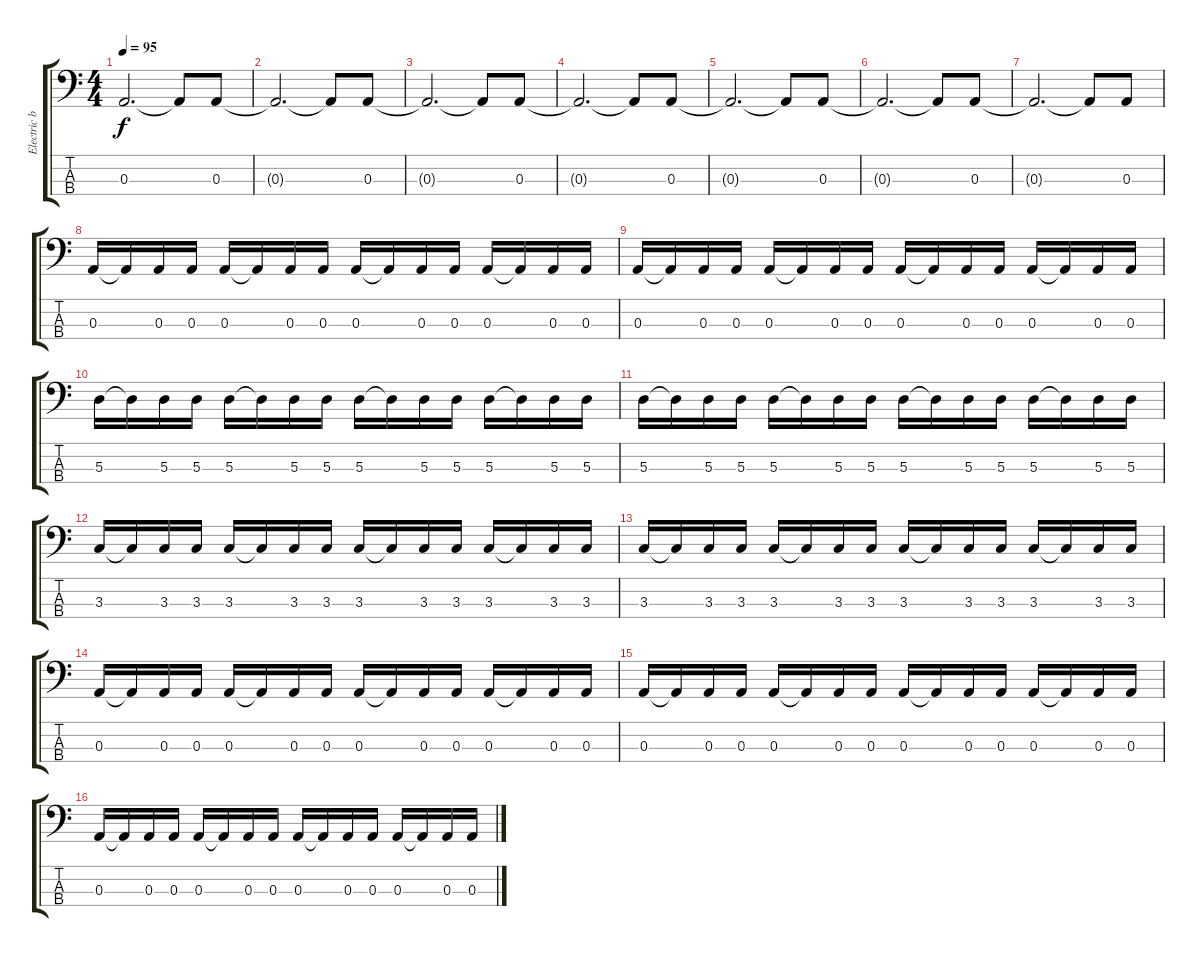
\track ("Electric bass" "Electric b") {instrument electricbassfinger}
\staff {score tabs}
\tuning (G2 D2 A1 E1) {hide}
\ts (4 4)
\tempo 95
\clef f4
\ks c
0.3{t}.2{d dy f} 0.3{t}.8 0.3.8 |
0.3{t}.2{d} 0.3{t}.8 0.3.8 |
0.3{t}.2{d} 0.3{t}.8 0.3.8 |
0.3{t}.2{d} 0.3{t}.8 0.3.8 |
0.3{t}.2{d} 0.3{t}.8 0.3.8 |
0.3{t}.2{d} 0.3{t}.8 0.3.8 |
0.3{t}.2{d} 0.3{t}.8 0.3.8 |
0.3.16 0.3{t}.16 0.3.16 0.3.16 0.3.16 0.3{t}.16 0.3.16 0.3.16 0.3.16 0.3{t}.16 0.3.16 0.3.16 0.3.16 0.3{t}.16 0.3.16 0.3.16 |
0.3.16 0.3{t}.16 0.3.16 0.3.16 0.3.16 0.3{t}.16 0.3.16 0.3.16 0.3.16 0.3{t}.16 0.3.16 0.3.16 0.3.16 0.3{t}.16 0.3.16 0.3.16 |
5.3.16 5.3{t}.16 5.3.16 5.3.16 5.3.16 5.3{t}.16 5.3.16 5.3.16 5.3.16 5.3{t}.16 5.3.16 5.3.16 5.3.16 5.3{t}.16 5.3.16 5.3.16 |
5.3.16 5.3{t}.16 5.3.16 5.3.16 5.3.16 5.3{t}.16 5.3.16 5.3.16 5.3.16 5.3{t}.16 5.3.16 5.3.16 5.3.16 5.3{t}.16 5.3.16 5.3.16 |
3.3.16 3.3{t}.16 3.3.16 3.3.16 3.3.16 3.3{t}.16 3.3.16 3.3.16 3.3.16 3.3{t}.16 3.3.16 3.3.16 3.3.16 3.3{t}.16 3.3.16 3.3.16 |
3.3.16 3.3{t}.16 3.3.16 3.3.16 3.3.16 3.3{t}.16 3.3.16 3.3.16 3.3.16 3.3{t}.16 3.3.16 3.3.16 3.3.16 3.3{t}.16 3.3.16 3.3.16 |
0.3.16 0.3{t}.16 0.3.16 0.3.16 0.3.16 0.3{t}.16 0.3.16 0.3.16 0.3.16 0.3{t}.16 0.3.16 0.3.16 0.3.16 0.3{t}.16 0.3.16 0.3.16 |
0.3.16 0.3{t}.16 0.3.16 0.3.16 0.3.16 0.3{t}.16 0.3.16 0.3.16 0.3.16 0.3{t}.16 0.3.16 0.3.16 0.3.16 0.3{t}.16 0.3.16 0.3.16 |
0.3.16 0.3{t}.16 0.3.16 0.3.16 0.3.16 0.3{t}.16 0.3.16 0.3.16 0.3.16 0.3{t}.16 0.3.16 0.3.16 0.3.16 0.3{t}.16 0.3.16 0.3.16
